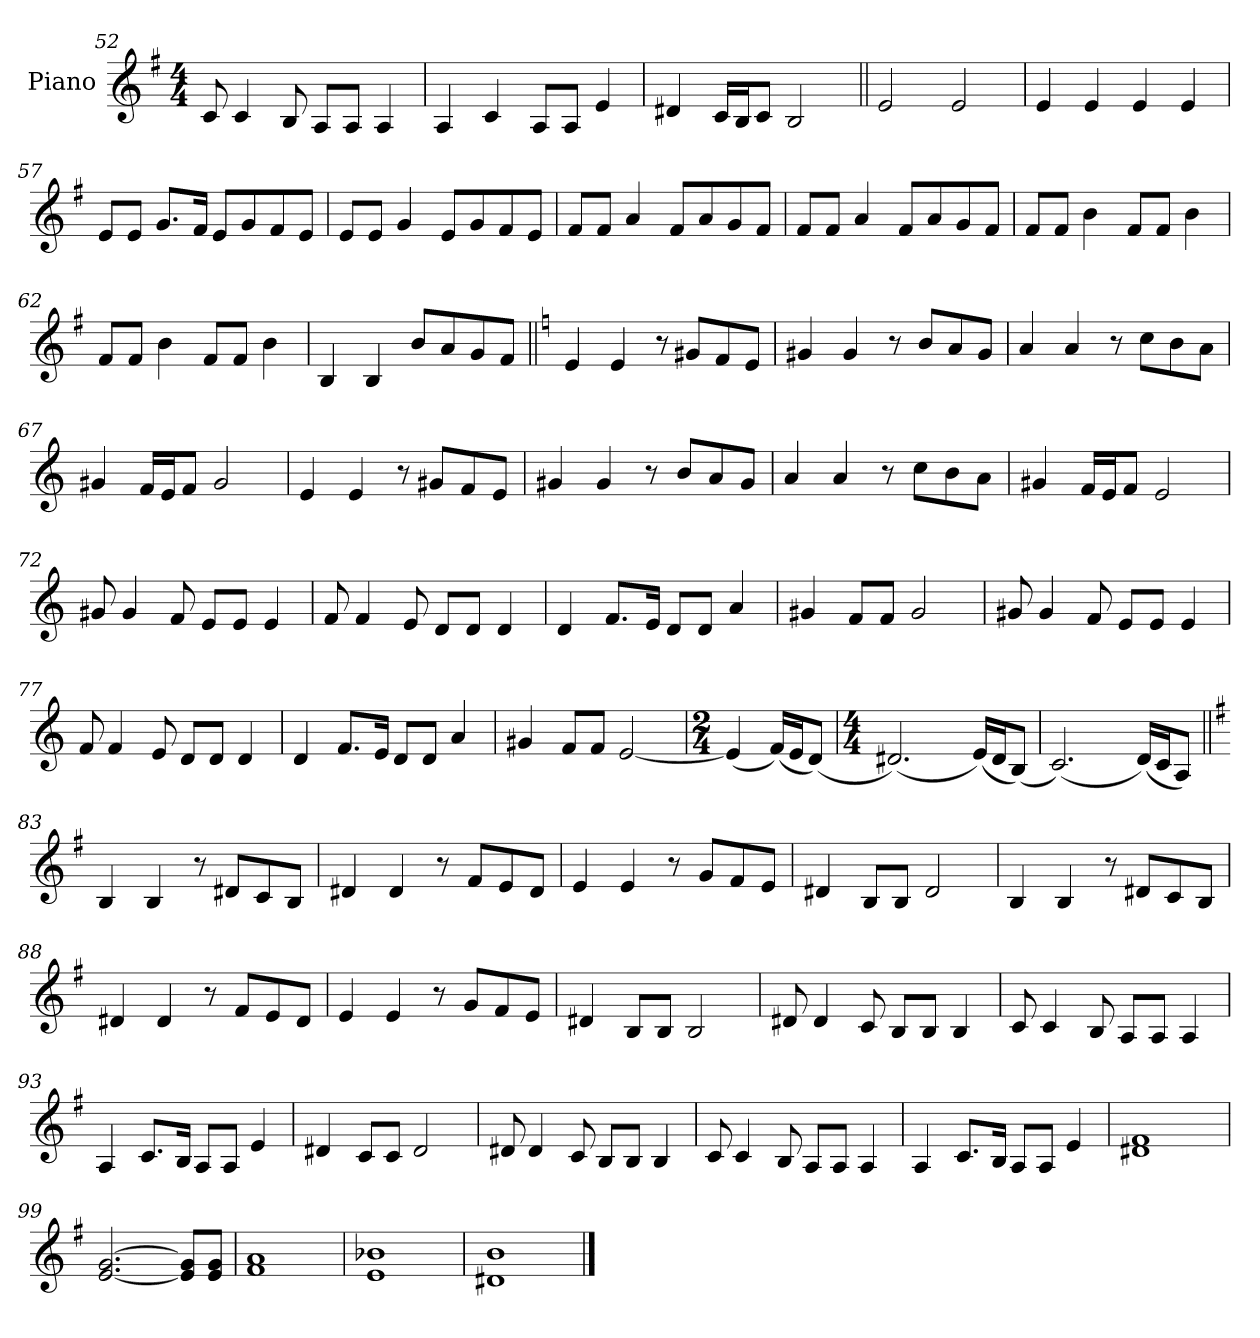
**kern
*part1
*staff1
*I"Piano
*I'Pno.
*clefG2
*k[f#]
*M4/4
=52
8c
4c
8B
8AL
8AJ
4A
=53
4A
4c
8AL
8AJ
4e
=54
4d#X
16cLL
16BJ
8cJ
2B
=55||
2e
2e
=56
4e
4e
4e
4e
=57
8eL
8eJ
8.gL
16f#Jk
8eL
8g
8f#
8eJ
=58
8eL
8eJ
4g
8eL
8g
8f#
8eJ
=59
8f#L
8f#J
4a
8f#L
8a
8g
8f#J
=60
8f#L
8f#J
4a
8f#L
8a
8g
8f#J
=61
8f#L
8f#J
4b
8f#!L
8f#!J
4b!
=62
8f#L
8f#J
4b
8f#!L
8f#!J
4b!
=63
4B
4B
8bL
8a
8g
8f#J
=64||
*k[]
4e
4e
8r
8g#XL
8f
8eJ
=65
4g#X
4g#
8r
8bL
8a
8g#J
=66
4a
4a
8r
8ccL
8b
8aJ
=67
4g#X
16fLL
16eJ
8fJ
2g#
=68
4e
4e
8r
8g#XL
8f
8eJ
=69
4g#X
4g#
8r
8bL
8a
8g#J
=70
4a
4a
8r
8ccL
8b
8aJ
=71
4g#X
16fLL
16eJ
8fJ
2e
=72
8g#X
4g#
8f
8eL
8eJ
4e
=73
8f
4f
8e
8dL
8dJ
4d
=74
4d
8.fL
16eJk
8dL
8dJ
4a
=75
4g#X
8fL
8fJ
2g#
=76
8g#X
4g#
8f
8eL
8eJ
4e
=77
8f
4f
8e
8dL
8dJ
4d
=78
4d
8.fL
16eJk
8dL
8dJ
4a
=79
4g#X
8fL
8fJ
[2e
=80
*M2/4
(4e]
(16fLL)
16eJ
(8dJ)
=81
*M4/4
(2.d#X)
(16eLL)
16d#J
(8BJ)
=82
(2.c)
(16dLL)
16cJ
8AJ)
=83||
*k[f#]
4B
4B
8r
8d#XL
8c
8BJ
=84
4d#X
4d#
8r
8f#L
8e
8d#J
=85
4e
4e
8r
8gL
8f#
8eJ
=86
4d#X
8BL
8BJ
2d#
=87
4B
4B
8r
8d#XL
8c
8BJ
=88
4d#X
4d#
8r
8f#L
8e
8d#J
=89
4e
4e
8r
8gL
8f#
8eJ
=90
4d#X
8BL
8BJ
2B
=91
8d#X
4d#
8c
8BL
8BJ
4B
=92
8c
4c
8B
8AL
8AJ
4A
=93
4A
8.cL
16BJk
8AL
8AJ
4e
=94
4d#X
8cL
8cJ
2d#
=95
8d#X
4d#
8c
8BL
8BJ
4B
=96
8c
4c
8B
8AL
8AJ
4A
=97
4A
8.cL
16BJk
8AL
8AJ
4e
=98
1d#X 1f#
=99
[2.e [2.g
8e] 8g]L
8e 8gJ
=100
1f# 1a
=101
1e 1b-X
=102
1d#X 1b
==
*-
